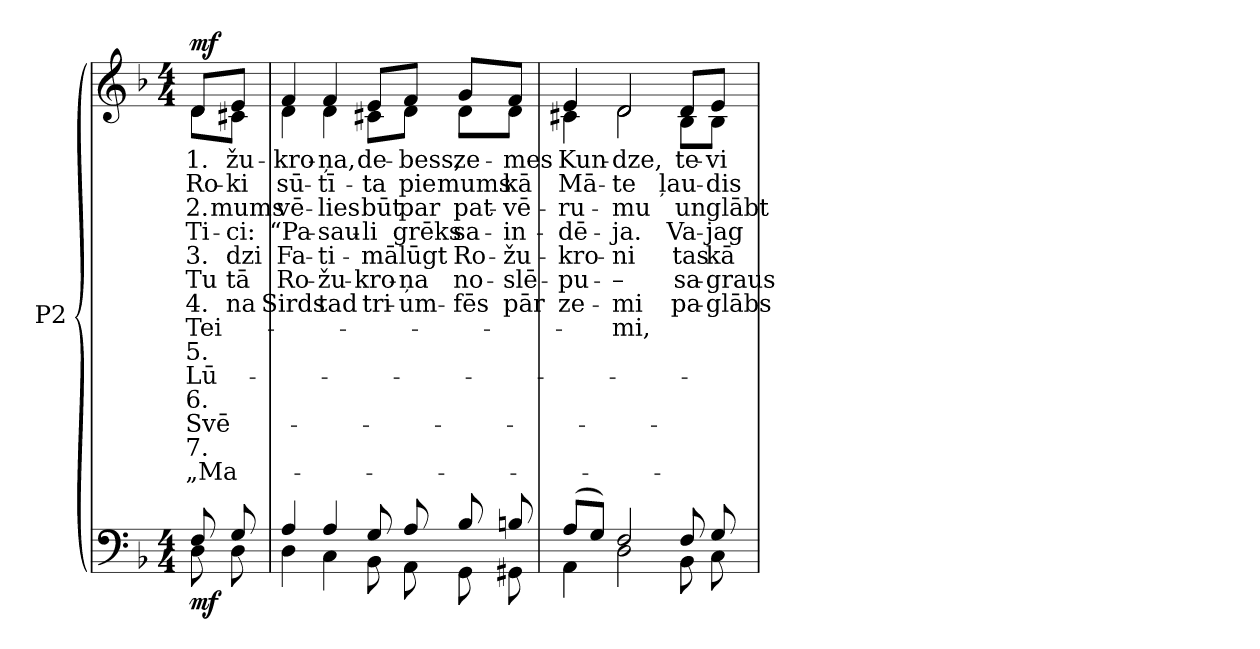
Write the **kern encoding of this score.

**kern	**dynam	**kern	**text	**text	**text	**text	**text	**text	**text	**text	**text	**text	**text	**text	**text	**text	**dynam
*part2	*part2	*part1	*part1	*part1	*part1	*part1	*part1	*part1	*part1	*part1	*part1	*part1	*part1	*part1	*part1	*part1	*part1
*staff2	*staff2	*staff1	*staff1	*staff1	*staff1	*staff1	*staff1	*staff1	*staff1	*staff1	*staff1	*staff1	*staff1	*staff1	*staff1	*staff1	*staff1
*I"P2	*	*	*	*	*	*	*	*	*	*	*	*	*	*	*	*	*
!!LO:PB:g=z
*clefF4	*	*clefG2	*	*	*	*	*	*	*	*	*	*	*	*	*	*	*
*k[b-]	*	*k[b-]	*	*	*	*	*	*	*	*	*	*	*	*	*	*	*
*F:	*	*F:	*	*	*	*	*	*	*	*	*	*	*	*	*	*	*
*M4/4	*	*M4/4	*	*	*	*	*	*	*	*	*	*	*	*	*	*	*
*MM80	*	*MM80	*	*	*	*	*	*	*	*	*	*	*	*	*	*	*
=	=	=	=	=	=	=	=	=	=	=	=	=	=	=	=	=	=
*^	*	*	*	*	*	*	*	*	*	*	*	*	*	*	*	*	*
!	!	!	!LO:TX:a:B:t=Andante	!	!	!	!	!	!	!	!	!	!	!	!	!	!	!
!	!	!	!	!LO:LY:b:color=#000000	!LO:LY:b:color=#000000	!LO:LY:b:color=#000000	!LO:LY:b:color=#000000	!LO:LY:b:color=#000000	!LO:LY:b:color=#000000	!LO:LY:b:color=#000000	!LO:LY:b:color=#000000	!LO:LY:b:color=#000000	!LO:LY:b:color=#000000	!LO:LY:b:color=#000000	!LO:LY:b:color=#000000	!LO:LY:b:color=#000000	!LO:LY:b:color=#000000	!
*	*	*	*^	*	*	*	*	*	*	*	*	*	*	*	*	*	*	*
8Fi/	8Di\	mf	8di/L	8di\L	1.	Ro-	2.	Ti-	3.	Tu	4.	Tei-	5.	Lū-	6.	Svē-	7.	-„Ma-	mf
!	!	!	!	!	!LO:LY:b:color=#000000	!LO:LY:b:color=#000000	!LO:LY:b:color=#000000	!LO:LY:b:color=#000000	!LO:LY:b:color=#000000	!LO:LY:b:color=#000000	!LO:LY:b:color=#000000	!	!	!	!	!	!	!	!
8Gi/	8Di\	.	8ei/J	8c#Xi\J	-žu-	-ki	mums	-ci:	-dzi	-tā	na	.	.	.	.	.	.	.	.
=1	=1	=1	=1	=1	=1	=1	=1	=1	=1	=1	=1	=1	=1	=1	=1	=1	=1	=1	=1
!	!	!	!	!	!LO:LY:b:color=#000000	!LO:LY:b:color=#000000	!LO:LY:b:color=#000000	!LO:LY:b:color=#000000	!LO:LY:b:color=#000000	!LO:LY:b:color=#000000	!LO:LY:b:color=#000000	!	!	!	!	!	!	!	!
4Ai/	4Di\	.	4fi/	4di\	-kro-	sū-	vē-	“Pa-	Fa-	Ro-	-Sirds	.	.	.	.	.	.	.	.
!	!	!	!	!	!LO:LY:b:color=#000000	!LO:LY:b:color=#000000	!LO:LY:b:color=#000000	!LO:LY:b:color=#000000	!LO:LY:b:color=#000000	!LO:LY:b:color=#000000	!LO:LY:b:color=#000000	!	!	!	!	!	!	!	!
4Ai/	4Ci\	.	4fi/	4di\	-ņa,	-tī-	-lies	-sau-	-ti-	žu-	-tad	.	.	.	.	.	.	.	.
!	!	!	!	!	!LO:LY:b:color=#000000	!LO:LY:b:color=#000000	!LO:LY:b:color=#000000	!LO:LY:b:color=#000000	!LO:LY:b:color=#000000	!LO:LY:b:color=#000000	!LO:LY:b:color=#000000	!	!	!	!	!	!	!	!
8Gi/	8BB-i\	.	8ei/L	8c#Xi\L	de-	-ta	būt	-li	-mā	kro-	-tri-	.	.	.	.	.	.	.	.
!	!	!	!	!	!LO:LY:b:color=#000000	!LO:LY:b:color=#000000	!LO:LY:b:color=#000000	!LO:LY:b:color=#000000	!LO:LY:b:color=#000000	!LO:LY:b:color=#000000	!LO:LY:b:color=#000000	!	!	!	!	!	!	!	!
8Ai/	8AAi\	.	8fi/J	8di\J	-bess,	pie	par	grēks	lūgt	-ņa	um-	.	.	.	.	.	.	.	.
!	!	!	!	!	!LO:LY:b:color=#000000	!LO:LY:b:color=#000000	!LO:LY:b:color=#000000	!LO:LY:b:color=#000000	!LO:LY:b:color=#000000	!LO:LY:b:color=#000000	!LO:LY:b:color=#000000	!	!	!	!	!	!	!	!
8B-i/	8GGi\	.	8gi/L	8di\L	ze-	mums	pat-	sa-	Ro-	-no-	-fēs	.	.	.	.	.	.	.	.
!	!	!	!	!	!LO:LY:b:color=#000000	!LO:LY:b:color=#000000	!LO:LY:b:color=#000000	!LO:LY:b:color=#000000	!LO:LY:b:color=#000000	!LO:LY:b:color=#000000	!LO:LY:b:color=#000000	!	!	!	!	!	!	!	!
8Bni/	8GG#Xi\	.	8fi/J	8di\J	-mes	kā	-vē-	-in-	-žu-	slē-	-pār	.	.	.	.	.	.	.	.
=2	=2	=2	=2	=2	=2	=2	=2	=2	=2	=2	=2	=2	=2	=2	=2	=2	=2	=2	=2
!	!	!	!	!	!LO:LY:b:color=#000000	!LO:LY:b:color=#000000	!LO:LY:b:color=#000000	!LO:LY:b:color=#000000	!LO:LY:b:color=#000000	!LO:LY:b:color=#000000	!LO:LY:b:color=#000000	!	!	!	!	!	!	!	!
(8Ai/L	4AAi\	.	4ei/	4c#Xi\	Kun-	Mā-	-ru-	-dē-	-kro-	pu-	-ze-	.	.	.	.	.	.	.	.
8Gi/J)	.	.	.	.	.	.	.	.	.	.	.	.	.	.	.	.	.	.	.
!	!	!	!	!	!LO:LY:b:color=#000000	!LO:LY:b:color=#000000	!LO:LY:b:color=#000000	!LO:LY:b:color=#000000	!LO:LY:b:color=#000000	!LO:LY:b:color=#000000	!LO:LY:b:color=#000000	!LO:LY:b:color=#000000	!	!	!	!	!	!	!
2Fi/	2Di\	.	2di/	2di\	-dze,	-te	-mu	-ja.	-ni	–	-mi	mi,	.	.	.	.	.	.	.
!	!	!	!	!	!LO:LY:b:color=#000000	!LO:LY:b:color=#000000	!LO:LY:b:color=#000000	!LO:LY:b:color=#000000	!LO:LY:b:color=#000000	!LO:LY:b:color=#000000	!LO:LY:b:color=#000000	!	!	!	!	!	!	!	!
8Fi/	8BB-i\	.	8di/L	8B-i\L	te-	ļau-	un	Va-	tas	sa-	-pa-	.	.	.	.	.	.	.	.
!	!	!	!	!	!LO:LY:b:color=#000000	!LO:LY:b:color=#000000	!LO:LY:b:color=#000000	!LO:LY:b:color=#000000	!LO:LY:b:color=#000000	!LO:LY:b:color=#000000	!LO:LY:b:color=#000000	!	!	!	!	!	!	!	!
8Gi/	8Ci\	.	8ei/J	8B-i\J	-vi	-dis	glābt	-jag	kā	-graus	glābs	.	.	.	.	.	.	.	.
*v	*v	*	*	*	*	*	*	*	*	*	*	*	*	*	*	*	*	*	*
*	*	*v	*v	*	*	*	*	*	*	*	*	*	*	*	*	*	*	*
=	=	=	=	=	=	=	=	=	=	=	=	=	=	=	=	=	=
*-	*-	*-	*-	*-	*-	*-	*-	*-	*-	*-	*-	*-	*-	*-	*-	*-	*-
